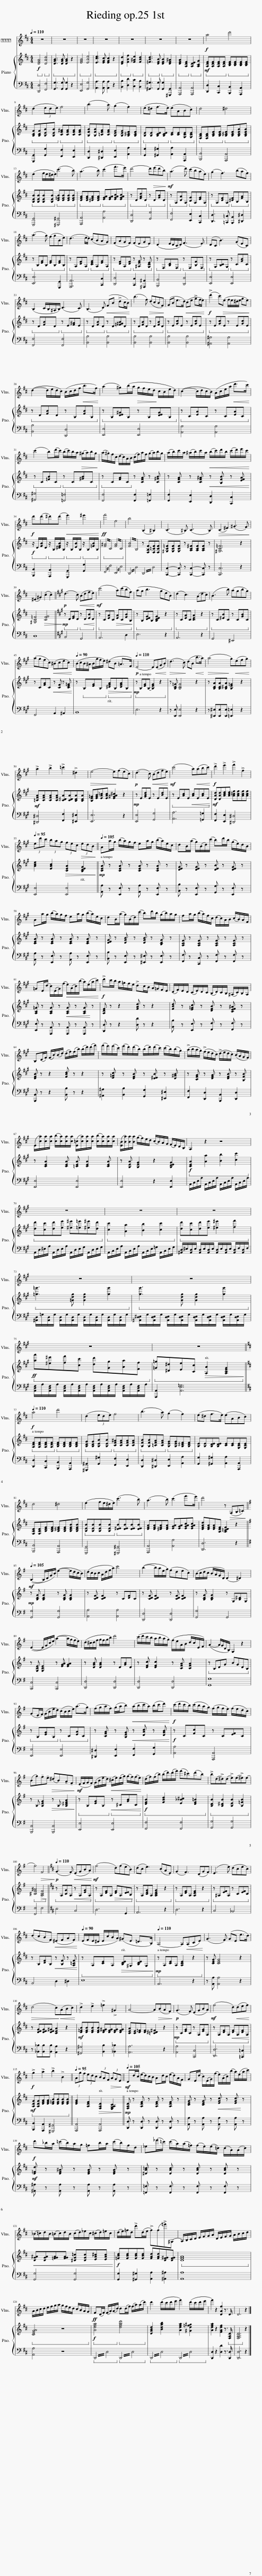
X:1
%%score 1 { 2 | 3 }
L:1/8
Q:1/4=110
M:4/4
I:linebreak $
K:D
V:1 treble
V:2 treble
V:3 bass
V:1
 z8 | z8 | z8 | z8 | z8 | %5
 z8 | z8 |!f! a4 d'4 |$ (d2 (3ede) f4 | (b3 a) (g2 f2) | %10
 (e^d f>e) (eABc) | d4 ^d4 |$ (e2 f/e/^d/e/) (c'3 b) | (a3 b) (c'2 f'>e') | d'4- d'!>(!(e'd'b)!>)! | %15
!mf! (a3 d') (c'bae) | (g2 f3) (baf) |$ (a3 g) (fgBe) | (d3 e/d/) (cBAG) | (FAGF) (FEGE) | %20
 (D2 E/D/C/D/) (F3 E) | (DC B3) (GEC) |$ (B,2 C/B,/^A,/B,/) (D3 C) | (B,3 D)!<(! (FB !>!dc/B/)!<)! | (b3 f)!>(! (dcBF)!>)! | %25
 (GB e>d)!<(! (ce !>!gf/e/)!<)! |!f! (!>!d'2 c')!>(!(e f/e/^d/e/ ge)!>)! |$ (d2- d/e/d/c/) (B/c/d/f/!<(! b>f)!<)! | (a2 ^g)(b/a/!>(! g/f/e/d/!>)! c/B/e/d/) | (c2- c/d/c/B/) (A/c/e/a/!<(! d'>c')!<)! |$ %30
 (c'2 b)(d'/c'/) (b/c'/)b/a/!>(! (^g/a/)b/g/!>)! | (a/^g/)f/c/ (d/c/)A/B/ (c/f/)a/f/ (g/a/)b/g/ | (a/b/)c'/a/ (^a/b/)c'/a/!<(! (b/c'/)d'/b/ (c'/d'/)e'/c'/!<)! |$!f! d'(d'^d')(d'!<(! e'2) ^e'2!<)! |!ff! f'4 f4 | %35
 b4 (B,2 ^B,2) | (C3 ^B,) (C3 B,) |!>(! (C2 ^E2) (^G3 F)!>)! |$ (^E2 ^G2) (!tenuto!c2 !tenuto!c2) ||[K:A]!p! (d3 c)!<(! (Bdfe)!<)! | %40
!mf! (c'4 a)(c'bf) | (ag b3 geB) | (d2 c3) (Adc) | (B3 b) (agbg) |$ (agfc)!<(! (^Bcec)!<)! | %45
[Q:1/4=90] (B/c/B/^A/ B/g/f/e/) (^dB =A>F) |[Q:1/4=110]!p! E4- E!<(!(EGB)!<)! |!>(! (d3 c)!>)! (dB!<(! b>a)!<)! |!>(! (a4!>)! g)!<(!(efg)!<)! |$ !>!a2 !>!b2 !>!=c'2 !>!^d2 | %50
!>(! e4- e!>)!(fec) |!p! (d3 c)!<(! (Bdfe)!<)! |!mf! (c'4 a)!<(!(abc')!<)! |!f! !>!d'2 !>!e'2 !>!f'2 !>!f2 |$[Q:1/4=95] (3ed'c' (3bag (3fec!>(! (3edB!>)! || %55
[Q:1/4=105] Aa/g/ (b/a/)g/f/ ea/g/ (b/a/)e/c/ | dB/(a/ g/)(B/d/)(c'/ b)d'/b/ (g/e/)d/B/ |$ Aa/g/ (b/a/)g/f/ ea/g/ (b/a/)e/c/ | dB/(a/ g/)(B/d/)(c'/ b)d'/b/ (g/b/)a/g/ | fa/g/ (b/a/)f/c/ (d/c/)A/B/ (c/B/)A/F/ |$ %60
 =GE/(d/ c/)(E/G/)(f/!<(! e/)(A/c/)(b/ a/)(e/a/c'/)!<)! |!f! !>!d'c'/b/ a/=g/f/e/ !>!dc/B/ A/=G/F/E/ | (D/F/)E/D/ (C/E/)D/C/ (B,/D/)C/B,/ (^A,/C/)B,/A,/ |$ B,(D/F/) (F/B/)(B/d/) (d/f/)(f/b/) (b/d'/)(d'/f'/) | (f'/e'/)(e'/c'/) (e'/d'/)(d'/b/) (b/d'/)(d'/c'/) (c'/b/)(b/g/) | %65
 (!>!a/b/a/g/) (!>!f/e/d/c/) (!>!d/e/d/c/) (B/A/G/F/) |$ (E/[ca]/)[ca]/[ca]/ ([cb]/[ca]/)[ca]/[ca]/ ([E=c]/[ca]/)[ca]/[ca]/ ([cb]/[ca]/)[ca]/[ca]/ | ([EB]/[Ba]/)[Ba]/[Ba]/ (g/f/)e/d/ (c/B/)A/G/ (F/E/)D/B,/ | A,2 z2 z4 |$ z8 | %70
 z8 | z8 |$ z8 | z8 |$ z8 | %75
 z8 ||$[K:D][Q:1/4=110]!f! a4 d'4 | (d2 (3ede) f4 | (b3 a) (g2 f2) | (e^d f>e) (eABc) |$ %80
 d4 ^d4 | (e2 f/e/^d/e/) (c'3 b) | (a3 b) (c'2 f'>e') | d'4 z!>(! (A,B,=C)!>)! ||$[K:G][Q:1/4=105]!mf! (B,2- B,/D/G/B/) (e2- e/d/c/B/) | %85
 (d/c/B/c/ A/d/f/a/) c'4 | (b2- b/a/e/g/) (fdec) | (B/c/d/c/ B/A/G/D/) (D2 ^D2) |$ (E2- E/G/c/e/) (a2- a/g/f/e/) | (d/^c/d/f/ g/f/g/b/) d'4 | %90
 (c'/d'/c'/b/ a/b/a/g/) (f/e/A/B/ d/c/E/F/) | (A2- A/G/D/B,/) G,2 z2 |$ (GE/F/) (G/B/e/d/) (c/B/c/e/) (a>g) | (f/g/a/f/) (g/a/b)!<(! (a/b/c'/a/) (b/c'/d')!<)! |!f! (c'/d'/c'/b/) (c'/b/a/g/) (f/g/f/e/) (f/e/d/c/) |$ %95
 (Bg)!tenuto!f!tenuto!e!>(! (^dB)!tenuto!A!tenuto!F!>)! |!mf! (E/F/G/F/) (G/B/e/d/)!<(! (^c/e/)(e/g/) (g/f/)(f/e/)!<)! | (d/f/)(f/b/) (b/d'/)(d'/f'/) (f'^c')(d'b) | !>!b(d!>!^d)(d !>!e)(e!>!^e)(e |$ f4)!>(! F4!>)! || %100
[K:D][Q:1/4=110]!p! (G3 F)!<(! (EGBA)!<)! |!mf! (f4 d)(feB) | (dc e3) (cAE) | (G2 F3) (DGF) | (E3 e) (dcec) |$ %105
 (dcBF)!<(! (^EFAF)!<)! |[Q:1/4=90] (E/F/E/^D/ E/c/B/A/) (^GE =D>B,) |[Q:1/4=110] A,4- A,!<(!(A,CE)!<)! | (G3 F) (GE e>d) |$!>(! (d4 c)!>)!!<(!(ABc)!<)! | %110
 !>!d2 !>!e2 !>!=f2 !>!^G2 | A4- A!>(!(BAF)!>)! |!p! (G3 F) (EGBA) |!mf! (f4 d)!<(!(def)!<)! |$!f! !>!g2 !>!a2 !>!b2 !>!B2 || %115
[Q:1/4=95] (3Agf (3edc (3BAF!>(! (3AGE!>)! ||[Q:1/4=105]!mf! Dd/c/ (e/d/)c/B/ Ad/c/ (e/d/)A/F/ | GE/(d/ c/)(E/G/)(f/ e/)(A/c/)(b/ a/)(e/a/c'/) |$!f! d'_b/a/ (=c'/b/)a/g/ =fb/a/ (c'/b/)f/d/ | _e(_e'/=c'/) (c'/a/)(a/=f/) (f/e/)(e/=c/) (c/A/)(A/c/) |$ %120
 (_B/=c/)d/B/ (=B/c/)d/B/ (c/d/)_e/c/ (^c/d/)=e/c/ | (d/e/)=f/d/ !>!d'(d/e/ !>!f)(f!>!=f')(^G, | A,/)B,/C/D/ E/F/G/A/ D/E/F/G/ A/B/c/d/ |$ A/B/c/d/ e/f/g/a/ g/f/e/d/ c/B/A/G/ |!ff! F(D/F/) (F/A/)(A/d/) d(d/f/) (f/a/)(a/d'/) | %125
 d'2 (d'/c'/d'/e'/ f'2) (d'/c'/d'/e'/ | f'2) z2 [DAf]2 z3/2 D/ | D6 z2 |] %128
V:2
!f!!ped! [DFA]4!ped-up!!ped! [DAd]4!ped-up! |!ped! [DGB]3 [DGB] [DGB]2 z2!ped-up! |!ped! [EGB]4 [EBe]4!ped-up! |!ped! [Ece]3 [EGc] [EGc]2 z2!ped-up! |!ped! [DFd]2 [FBf]2!ped-up!!ped! [F^Ae]2 [FBd]2!ped-up! | %5
!ped! [=FBd]3 [DFB]!ped-up!!ped! [DFB]2 [DF^A]2!ped-up! |!ped! [DFA]2 [A,DF]2!ped-up!!ped! [A,DE]2 [A,CG]2!ped-up! |!mf!!ped! [A,DF][A,DF][A,DF][A,DF]!ped-up!!ped! [B,DF][B,DF][B,DF][B,DF]!ped-up! |$!ped! [B,DG][B,DG][B,EB][B,EB]!ped-up!!ped! [CF^A][CFA][CFA][CFA]!ped-up! |!ped! [B,FB][B,FB][=CFA][CFA]!ped-up!!ped! [B,EG][B,EG][B,^DF][B,DF]!ped-up! | %10
!ped! [B,E][B,E][B,DE][B,DE]!ped-up!!ped! [CE][CE][G,CE][G,CE]!ped-up! |!ped! [F,B,D][F,B,D][B,DF][B,DF]!ped-up!!ped! [B,^DF][B,DF][B,DFB][B,DFB]!ped-up! |$!ped! [B,EB][B,EB][B,EB][B,EB]!ped-up!!ped! [D=FB][DFB][DFB][DFB]!ped-up! |!ped! [DFA][DFA][^DFA][DFA]!ped-up!!ped! [EGA][EGA][EGAc][EGAc]!ped-up! |!ped! z D[FAd]D!ped-up!!ped! z D[GB]D!ped-up! | %15
!ped! z A,[DA]A,!ped-up!!ped! [CG]A,[EG]A,!ped-up! |!ped! z A,[DF]A,!ped-up!!ped! [^DF]B,[FA]B,!ped-up! |$!ped! z B,[EG]B, [EG]B,[EG]B,!ped-up! |!ped! z A,[DF]A,!ped-up!!ped! [CEG]A,[EG]A,!ped-up! |!ped! z [DF]A,[DF]!ped-up!!ped! z [^A,EG] z [G,CE]!ped-up! | %20
!ped! z F,[B,D]F,!ped-up!!ped! z F,[B,F]F,!ped-up! |!ped! z G,[B,C]G,!ped-up!!ped! z C[GB]C!ped-up! |$!ped! z D[FB]D!ped-up!!ped! z E[F^A]E!ped-up! |!ped! z D[FB]D!ped-up!!ped! z D[=F^GB]D!ped-up! |!ped! z D[FB]D z D[FB]D!ped-up! | %25
!ped! z E[Gc]E z E[Gc]E!ped-up! |!ped! z E[Gc]E z E[Gc]E!ped-up! |$!ped! z D[FB]D z B,[FB]B,!ped-up! |!ped! z B,[DE^G]B, z B,[DEG]B,!ped-up! |!ped! z C[EA]C z C[EA]C!ped-up! |$ %30
!ped! z C[=FB]C!ped-up!!ped! z C[^GB]C!ped-up! |!ped! z C[FA]C!ped-up! z [CFA] z [C^GB] | z [CFA] z [CF^A]!<(! z [B,FB] z [EFA]!<)! |$!f!!ped! z/ D/[FB]/D/!ped-up!!ped! z/ B,/[^DFB]/B,/!ped-up!!ped! z/ B,/[EB]/B,/!ped-up!!ped! z/ B,/[=FB]/B,/!ped-up! |!ped! !//-![F^A]2 C2 !//-![FA]2 C2!ped-up! | %35
 !//-![FB]2 B,2 z [F,B,F][F,=CF][F,CF] | [^G,C=F][G,CF][G,CF] z [A,C^F][A,CF][A,CF] z | [^G,C=F]6 z2 |$ [^G,C=F]4!>(! [CFG]4!>)! ||[K:A]!mp!!ped! z D[EG]D!ped-up!!ped! z!<(! D[EB]D!ped-up!!<)! | %40
!ped! z C[EA]C!>(! [EA]C[FB]B,!ped-up!!>)! |!ped! z B,[DEG]B, [B,DEG]2 z2!ped-up! |!ped! z C[EA]C [CEA]2 z2!ped-up! |!ped! z C[^EB]C z C[GB]C!ped-up! |$ z C[FA]C!<(! z [CF] z [CE=G]!<)! | %45
 z!ped! B,[EG]B,!ped-up!!>(!!ped! [^DFA]B,[DFA]B,!>)!!ped-up! |!mp!!ped! z B,[EG]B,- [B,EG]2 z2!ped-up! | z [B,D=G] [B,DG]4 z2 | z [B,DA][B,DA][B,^DA] [B,E=G]2 z2 |$!mf! [=CFA][CFA][CFA][CFA] [C^DA][CDA][B,DA][B,DA] | %50
 [B,E=G][EGB][EA=c][EAc] [E^GA^c]2 z2 |!mp! z E[GBd]E z E[Bd]E |!ped! z E[Ac]E!<(! [Ac]E[Ac]E!ped-up!!<)! |!mf! [DAd][DAd][Ace][Ace] [A=cf][Acf][Acf][Acf] |$ [Ace]2 [EAc]2!>(! [CEA]2 [B,DEG]2!>)! || %55
!mp! [CEA] z [CEA] z [CEA] z [CEA] z | [DEG] z [DEG] z [DEB] z [DEG] z |$ [CEA] z [CEA] z [CEA] z [CEA] z | [DEG] z [DGB] z [DGB] z [B,DG] z | [A,CF] z [A,CF] z [A,CF] z [A,CF] z |$ %60
 [A,C=G] z [A,CG] z!<(! [A,CG] z [A,CG]!<)! z | [A,DF] z z2 [FAd] z z2 | [FBd] z [E=Gc] z [DFB] z [CEF^A] z |$ [DFB] z z2 [FBd] z z2 | z [E=Gc] z [DFB] z [D^EB] z [D^GB] | %65
 z [CFA] z [DFA] z [DFB] z [B,FB] |$ z [CEA]2 [CEA] [=CEA] [CEA]2 [CEA] | z [B,EA] [B,EG]2 z2 [B,DEG]2 |!f!!ped! [CEA]2 [Aa]2 [Bb]2 [cc']2!ped-up! |$!ped! [dd'][cc'][dd'][ee'] [^e^e'][=e=e'][^e^e'][dd']!ped-up! | %70
!ped! [cc']2 [Aa]2 [Bb]2 [cc']2!ped-up! |!ped! [dd'][cc'][dd'][ee'] [^e^e']2 [ff']2!ped-up! |$!ped! [=g=g']3 [=Gdg] [Gdg]2 [gg']2!ped-up! |!ped! [gg']3 [Gdg] [Gdg]2 [gg']2!ped-up! |$!ff!!ped! [aa'][^e^e'][ff'][cc'] [dd'][Gg][Aa][Ff]!ped-up! | %75
!ped! [=G=g][^D^d][Ee][Cc]!>(! [A,A]2 [A,CEG]2!ped-up!!>)! ||$[K:D]!ped! [A,DF][A,DF][A,DF][A,DF]!ped-up!!ped! [B,DF][B,DF][B,DF][B,DF]!ped-up! |!ped! [B,DG][B,DG][B,EB][B,EB]!ped-up!!ped! [CF^A][CFA][CFA][CFA]!ped-up! |!ped! [B,FB][B,FB][=CFA][CFA]!ped-up!!ped! [B,EG][B,EG][B,^DF][B,DF]!ped-up! | [B,E][B,E][B,DE][B,DE] [CE][CE][G,CE][G,CE] |$ %80
 [F,B,D][F,B,D][B,DF][B,DF] [B,^DF][B,DF][B,DFB][B,DFB] |!ped! [B,EB][B,EB][B,EB][B,EB]!ped-up!!ped! [D^EB][DEB][DEB][DEB]!ped-up! | [DFA][DFA][^DFA][DFA] [EGA][EGA][EGAc][EGAc] | [DFAd][DFA][DFA][A,DF] [A,=CDF]2 z2 ||$[K:G]!mp! z [B,DG] [B,DG]2 z [B,DG] [B,DG]2 | %85
 z [CDF] [CDF]2 z C[DF]C | z [CDF] [CDF]2 z [CDF] [CDF]2 | z [B,DG] [B,DG]2 z G,[B,^D]G, |$ z [G,CE] [G,CE]2 z [EGA] [EGA]2 | z [DGB] [DGB]2 z D[GB]D | %90
 z [DFc] [DFc]2 z [CFA] [CFA]2 |!ped! z B,DG BGDB,!ped-up! |$!ped! z B,[EG]B,!ped-up!!ped! z C[EA]C!ped-up! | z [CFA] z [B,EG]!<(! z [DAc] z [DGB]!<)! |!f! z C[Fc]C z C[EF]C |$ %95
 z B, [B,EG]2!>(! z B, [B,^DFA]2!>)! |!ped! z B,[EG]B,!ped-up!!<(!!ped! z ^C[GB]C!<)!!ped-up! |!f!!ped! [DFB]2 [FBd]2 [E_B^c]2 [DF=B]2!ped-up! |!ped! [B,DB]2 [B,^DB]2 [B,EB]2 [B,=FB]2!ped-up! |$!ped! [^CF^A]4!>(! [A,CF]4!ped-up!!>)! || %100
[K:D]!ped! z A,[CG]A,!<(! z A,[EG]A,!ped-up!!<)! |!ped! z A,[DF]A,!>(! [DF]A,[DE]B,!ped-up!!>)! |!ped! z A,[CEG]A, [A,CEG]2 z2!ped-up! |!ped! z A,[DF]A, [A,DF]2 z2!ped-up! |!ped! z ^A,[EF]A, z C[EF]C!ped-up! |$ %105
 z B,[DF]B,!<(! z [B,F] z [A,=CF]!<)! |!ped! z A,[CE]A,!>(! [B,DE]^G,[B,DE]G,!ped-up!!>)! |!mp!!ped! z A,[CE]A, [A,CE]2 z2!ped-up! | z [CEG] [CEG]4 z2 |$ z [DEG][DEG][DE^G] [CEA]2 z2 | %110
!mf! [D=FB][DFB][DFB][DFB] [DF^G][DFG][DFG][DFG] | [CEA][CE][D=F][DF] [=C^D^F]2 z2 |!mp!!ped! z C[EG]C z A,[EG]A,!ped-up! |!ped! z A,[DF]A,!<(! [DF]A,[DF]A,!ped-up!!<)! |$!mf!!ped! [A,DG][A,DG][DFA][DFA] [D=FB][DFB][DFB][DFB]!ped-up! || %115
 [DFA]2 [A,DF]2!>(! [F,A,D]2 [E,G,A,C]2!>)! ||!mp! [F,A,D] z [A,DF] z [A,DF] z [A,DF] z | [CEG] z [CEG] z!<(! [EGc] z [EGc]!<)! z |$!mf! [D=Fd] z [DF^A] z [DFA] z [DFA] z | [^DA=c] z [DAc] z [DAc] z [DAc] z |$ %120
!<(! [DG^A][DGA][=FGA][FGA] [^DG=c][DGc][EA^c][EAc]!<)! |!f! [=FBd][FBd][FBd][FBd] [FAd][FAd][DF^G][DFG] |!ped! [DFA]8!ped-up! |$!ped! [CEGA]4 z4!ped-up! |!f!!ped! [Adfa]4!ped!!ped-up!!ped! [dfad']4!ped-up!!ped!!ped-up! | %125
 [DGBd]2!ped! [Bdgb]2 [Adfa]2!ped-up!!ped! [^Gd=f^g]2!ped-up! | [Adfa]2 z2 [FAdf]2 z3/2!ped! [F,A,D]/ | [F,A,D]6!ped-up! z2 |] %128
V:3
 [D,,D,]4 [F,,F,]4 | [G,,G,]3 [G,,G,] [G,,G,]2 z2 | [E,,E,]4 [G,,G,]4 | [A,,A,]3 [A,,A,] [A,,A,]2 z2 | [B,,B,]2 [D,D]2 [C,C]2 [B,,B,]2 | %5
 [^G,,^G,]3 [G,,G,] [G,,G,]2 [^G,,,G,,]2 | [A,,,A,,]4 [A,,,A,,]4 | [D,,D,]2 [C,,C,]2 [B,,,B,,]2 [A,,,A,,]2 |$ [G,,,G,,]2 [G,,G,]2 [F,,F,]2 [E,,E,]2 | [D,,D,]2 [^D,,^D,]2 [E,,E,]2 [A,,A,]2 | %10
 [G,,G,]2 [^G,,^G,]2 [A,,A,]2 [A,,,A,,]2 | [B,,,B,,]4 [A,,,A,,]4 |$ [G,,,G,,]4 [^G,,,^G,,]4 | [A,,,A,,]4 [A,,A,]4 | [D,,D,]4 [G,,G,]4 | %15
 [F,,F,]4 [E,,E,]2 [C,,C,]2 | [D,,D,]3 [=C,,=C,] [B,,,B,,]2 [^D,,^D,]2 |$ [E,,E,]6 [G,,,G,,]2 | [A,,,A,,]6 [C,,C,]2 | [D,,D,]4 [C,,C,]2 [^A,,,^A,,]2 | %20
 [B,,,B,,]4 [D,,D,]4 | [E,,E,]4 [E,,E,]4 |$ [F,,F,]4 [F,,F,]4 | [B,,B,]4 [B,,B,]4 | [B,,B,]4 [B,,B,]4 | %25
 [B,,B,]4 [B,,B,]4 | [^A,,^A,]4 [A,,A,]4 |$ [B,,B,]4 [D,,D,]4 | [E,,E,]4 [E,,E,]4 | [A,,A,]4 [A,,A,]4 |$ %30
 [^G,,^G,]4 [=F,,=F,]4 | [F,,F,]4 [F,,F,]2 [=F,,=F,]2 | [F,,F,]2 [E,,E,]2 [D,,D,]2 [C,,C,]2 |$ [B,,,B,,]2 [A,,,A,,]2 [G,,,G,,]2 [G,,G,]2 | !//-!F,,2 F,2 !//-!E,,2 E,2 | %35
 !//-!D,,2 D,2 !//-!D,,2 D,2 | [C,,C,]2- [C,,C,] z [C,,C,]2- [C,,C,] z | [C,,C,]6 z2 |$ C,8 ||[K:A] B,,4 G,,4 | %40
 A,,6 D,2 | E,6 z2 | A,,6 z2 | G,,4 ^E,,4 |$ F,,4 A,,2 ^A,,2 | %45
 B,,8 | E,6 z2 | z [E,,E,] [E,,E,]4 z2 | z [^E,,^E,][E,,E,][E,,E,] [=E,,=E,]2 z2 |$ [^D,,^D,]4 [F,,F,]2 [^E,,^E,]2 | %50
 [E,,E,]6 z2 | [E,,E,]4 [G,,G,]4 | [A,,A,]6 [=G,,=G,]2 | [F,,F,]2 [E,,E,]2 [^D,,^D,]4 |$ [E,,E,]4 [E,,E,]4 || %55
 [A,,A,] z [E,,E,] z [A,,A,] z [E,,E,] z | [B,,B,] z [E,,E,] z [G,,G,] z [E,,E,] z |$ [A,,A,] z [E,,E,] z [A,,A,] z [E,,E,] z | [B,,B,] z [E,,E,] z [^E,,^E,] z [E,,E,] z | [F,,F,] z [C,,C,] z [F,,F,] z [F,,F,] z |$ %60
 [E,,E,] z [A,,,A,,] z [A,,,A,,] z [A,,,A,,] z | [D,,D,] z z2 [D,D] z z2 | [B,,B,] z [E,,E,] z [F,,F,] z [F,,F,] z |$ [B,,,B,,] z z2 [B,,B,] z z2 | [^A,,^A,]2 [B,,B,]2 [G,,G,]2 [^E,,^E,]2 | %65
 [F,,F,]2 [D,,D,]2 [B,,,B,,]2 [D,,D,]2 |$ [E,,E,]4 [E,,E,]4 | [E,,E,]4 z2 [E,,E,]2 | A,,/C,/E,/A,/ A,,/C,/E,/A,/ A,,/C,/E,/A,/ A,,/C,/E,/A,/ |$ A,,/D,/^E,/A,/ A,,/D,/E,/A,/ A,,/D,/E,/G,/ A,,/D,/E,/G,/ | %70
 A,,/C,/E,/A,/ A,,/C,/E,/A,/ A,,/C,/E,/=G,/ A,,/C,/E,/G,/ | [^A,,D,]/^E,/[A,,D,]/E,/ [A,,D,]/E,/[A,,D,]/E,/ [A,,D,]/E,/[A,,D,]/E,/ [A,,D,]/F,/[A,,D,]/F,/ |$ [^A,,D,]/=G,/[A,,D,]/G,/ [A,,D,]/G,/[A,,D,]/G,/ [A,,D,]/G,/[A,,D,]/G,/ [A,,D,]/G,/[A,,D,]/G,/ | [^A,,D,^E,]/G,/[A,,D,E,]/G,/ [A,,D,E,]/G,/[A,,D,E,]/G,/ [A,,D,E,]/G,/[A,,D,E,]/G,/ [A,,D,E,]/G,/[A,,D,E,]/G,/ |$ [A,,D,F,]/A,/[A,,D,F,]/A,/ [A,,D,F,]/A,/[A,,D,F,]/A,/ [A,,D,F,]/A,/[A,,D,F,]/A,/ [A,,D,F,]/A,/[A,,D,F,]/A,/ | %75
 [A,,,A,,]2 [A,,E,=G,]6 ||$[K:D] [D,,D,]2 [C,,C,]2 [B,,,B,,]2 [A,,,A,,]2 | [^G,,,^G,,]2 [G,,^G,]2 [F,,F,]2 [E,,E,]2 | [D,,D,]2 [^D,,^D,]2 [E,,E,]2 [A,,A,]2 | [G,,G,]2 [^G,,^G,]2 [A,,A,]2 [A,,,A,,]2 |$ %80
 [B,,,B,,]4 [A,,,A,,]4 | [G,,,G,,]4 [^G,,,^G,,]4 | [A,,,A,,]4 [A,,A,]4 | [D,,D,]6 z2 ||$[K:G] [G,,G,]4 [G,,G,]4 | %85
 [A,,A,]4 [A,,A,]4 | [D,,D,]4 [D,,D,]4 | [G,,G,]4 G,,4 |$ [C,,C,]4 [C,,C,]4 | [D,,D,]4 [D,,D,]4 | %90
 [D,,D,]4 [D,,D,]4 | [G,,G,]8 |$ [E,,E,]4 [E,,E,]4 | [^D,,^D,]2 [E,,E,]2 [F,,F,]2 [G,,G,]2 | [A,,A,]4 [A,,,A,,]4 |$ %95
 [B,,,B,,]4 [B,,,B,,]4 | [E,,E,]4 [E,,E,]4 | [F,,F,]4 [F,,F,]4 | [G,,G,]4 [G,,G,]4 |$ [F,,F,]4 F,4 || %100
[K:D] E,4 C,4 | D,6 G,,2 | A,,6 z2 | D,6 z2 | C,4 _B,,4 |$ %105
 B,,4 D,2 ^D,2 | E,8 | A,,6 z2 | z [A,,A,] [A,,A,]4 z2 |$ z [_B,,_B,][B,,B,][B,,B,] [A,,A,]2 z2 | %110
 [^G,,^G,]4 [B,,B,]2 [_B,,_B,]2 | [A,,A,]6 z2 | [A,,A,]4 [C,,C,]4 | [D,,D,]6 [=C,,=C,]2 |$ [B,,,B,,]2 [A,,,A,,]2 [^G,,,^G,,]4 || %115
 [A,,,A,,]4 [A,,,A,,]4 || [D,,D,] z [D,,D,] z [D,,D,] z [D,,D,] z | [A,,A,] z [A,,A,] z [A,,A,] z [A,,A,] z |$ [^A,,^A,] z [A,,A,] z [A,,A,] z [A,,A,] z | [=F,,=F,] z [F,,F,] z [F,,F,] z [F,,F,] z |$ %120
 [G,,G,]4 [G,,G,]4 | [G,,G,]2 [^G,,^G,]2 [A,,A,]2 [^A,,^A,]2 | [A,,A,]8 |$ [A,,A,]4 z4 | !//-!D,,2 D,2 !//-!D,,2 D,2 | %125
 !//-!D,,2 D,2 !//-!D,,2 D,2 | [D,,D,]2 z2 [D,D]2 z3/2 [D,,D,]/ | [D,,D,]6 z2 |] %128
